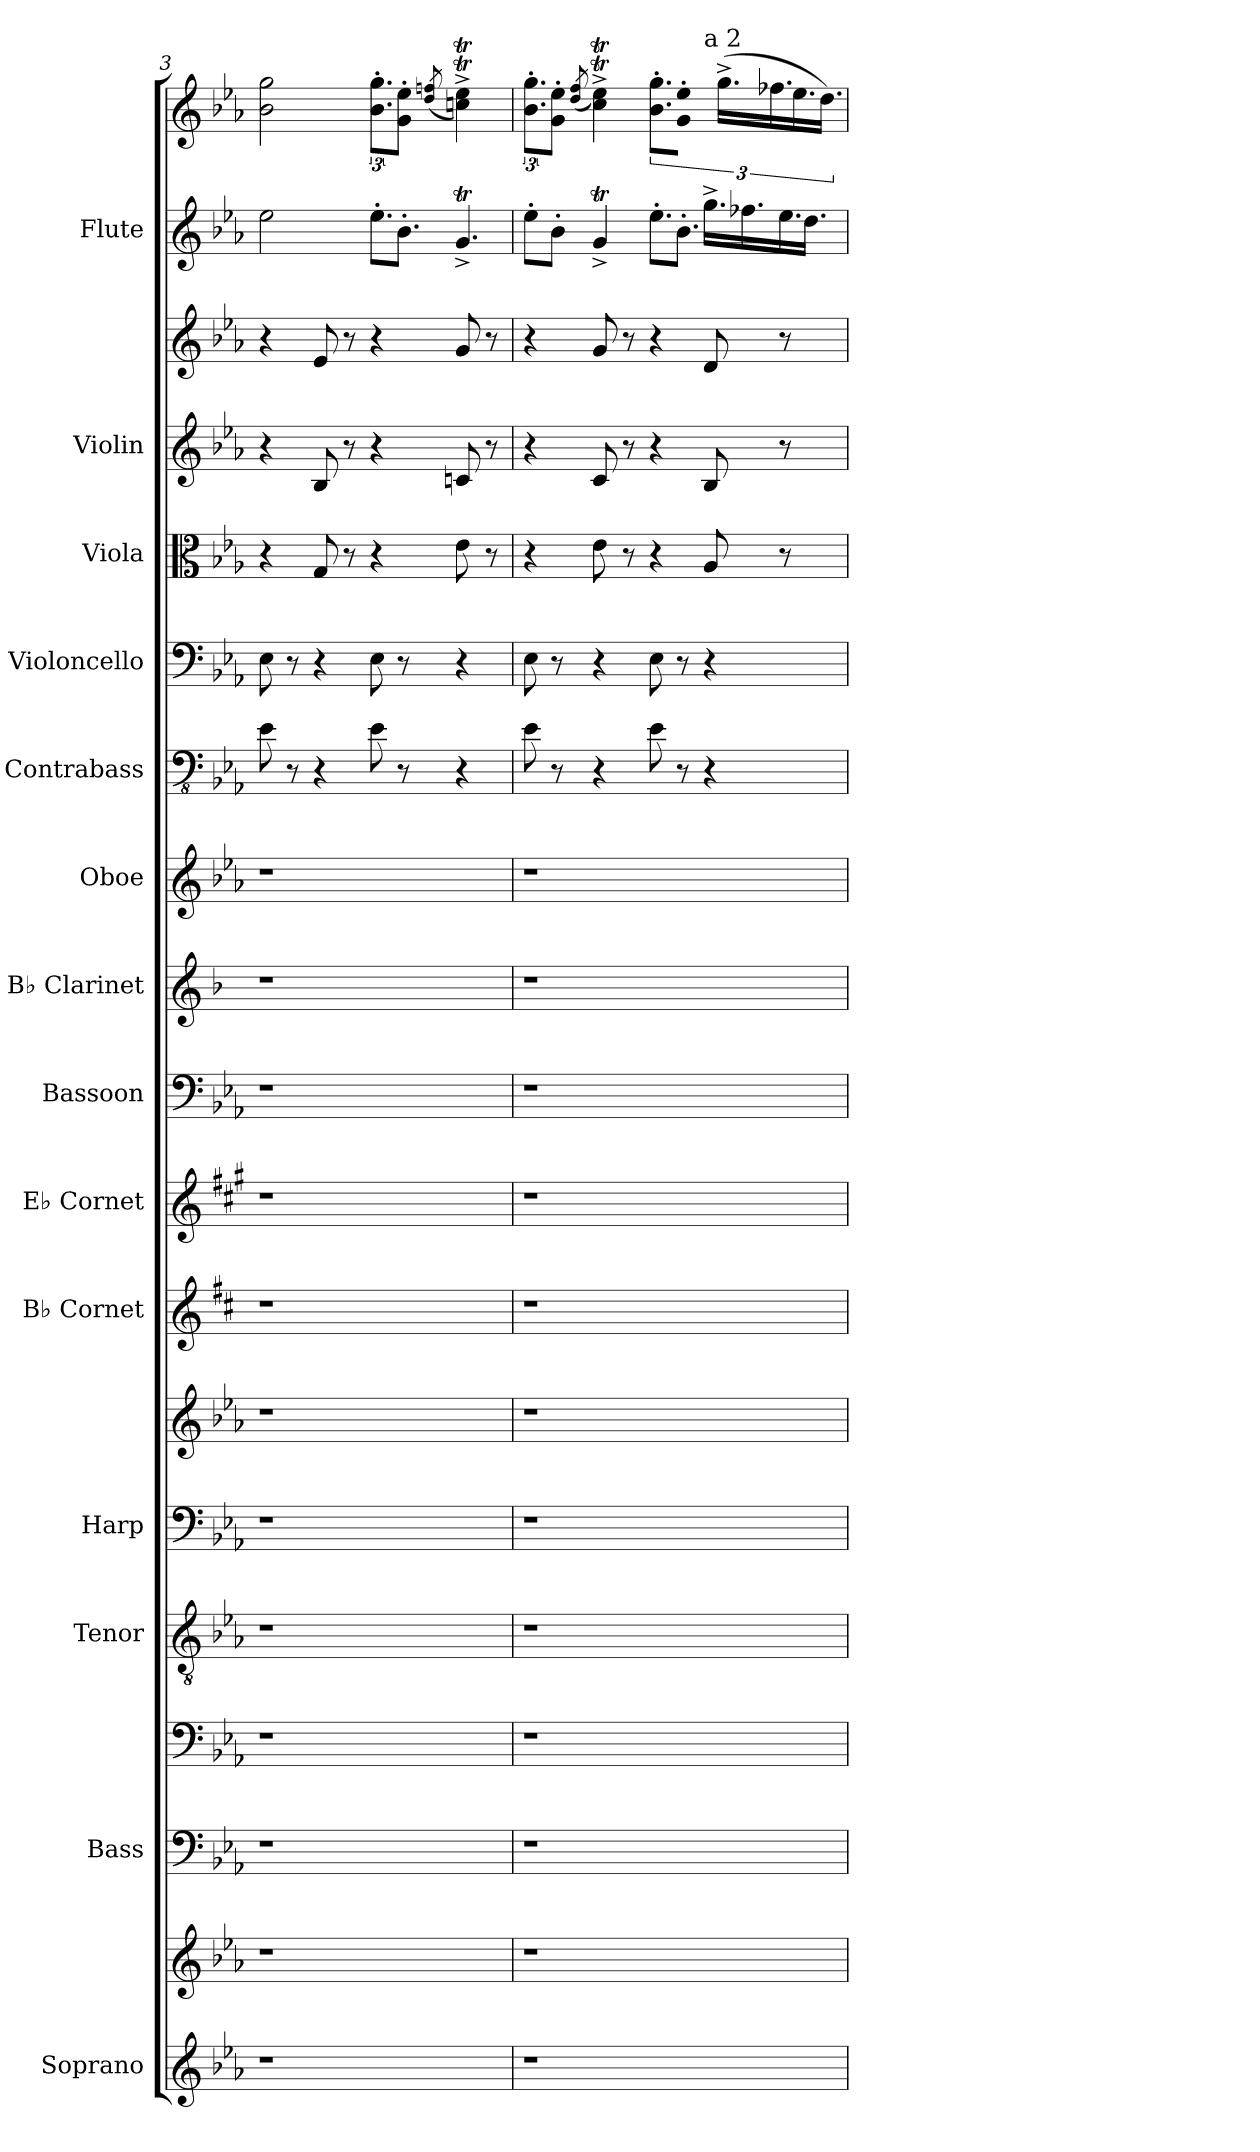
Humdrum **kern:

**kern	**kern	**kern	**kern	**kern	**kern	**kern	**kern	**kern	**kern	**kern	**kern	**kern	**kern	**kern	**kern	**kern	**kern	**kern
*part14	*part14	*part13	*part13	*part12	*part11	*part11	*part10	*part9	*part8	*part7	*part6	*part5	*part4	*part3	*part2	*part2	*part1	*part1
*staff19	*staff18	*staff17	*staff16	*staff15	*staff14	*staff13	*staff12	*staff11	*staff10	*staff9	*staff8	*staff7	*staff6	*staff5	*staff4	*staff3	*staff2	*staff1
*I"Soprano	*	*I"Bass	*	*I"Tenor	*I"Harp	*	*I"B♭ Cornet	*I"E♭ Cornet	*I"Bassoon	*I"B♭ Clarinet	*I"Oboe	*I"Contrabass	*I"Violoncello	*I"Viola	*I"Violin	*	*I"Flute	*
*I'S.	*	*I'B.	*	*I'T.	*I'Hrp.	*	*I'B♭ Cnt.	*I'E♭ Cnt.	*I'Bsn.	*I'B♭ Cl.	*I'Ob.	*I'Cb.	*I'Vc.	*I'Vla.	*I'Vln.	*	*I'Fl.	*
*clefG2	*clefG2	*clefF4	*clefF4	*clefGv2	*clefF4	*clefG2	*clefG2	*clefG2	*clefF4	*clefG2	*clefG2	*clefFv4	*clefF4	*clefC3	*clefG2	*clefG2	*clefG2	*clefG2
*	*	*	*	*	*	*	*ITrd1c2	*ITrd1c2	*	*ITrd1c2	*	*ITrd7c12	*	*	*	*	*	*
*k[b-e-a-]	*k[b-e-a-]	*k[b-e-a-]	*k[b-e-a-]	*k[b-e-a-]	*k[b-e-a-]	*k[b-e-a-]	*k[]	*k[f#]	*k[b-e-a-]	*k[b-e-a-]	*k[b-e-a-]	*k[b-e-a-]	*k[b-e-a-]	*k[b-e-a-]	*k[b-e-a-]	*k[b-e-a-]	*k[b-e-a-]	*k[b-e-a-]
=3	=3	=3	=3	=3	=3	=3	=3	=3	=3	=3	=3	=3	=3	=3	=3	=3	=3	=3
1r	1r	1r	1r	1r	1r	1r	1r	1r	1r	1r	1r	8EE-\	8E-\	4r	4r	4r	2ee-\	2b-\ 2gg\
.	.	.	.	.	.	.	.	.	.	.	.	8r	8r	.	.	.	.	.
.	.	.	.	.	.	.	.	.	.	.	.	4r	4r	8G/	8B-/	8e-/	.	.
.	.	.	.	.	.	.	.	.	.	.	.	.	.	8r	8r	8r	.	.
*	*	*	*	*	*	*	*	*	*	*	*	*	*	*	*	*	*Xtuplet	*
.	.	.	.	.	.	.	.	.	.	.	.	8EE-\	8E-\	4r	4r	4r	12.ee-'\L	12.b-\' 12.gg\'L
.	.	.	.	.	.	.	.	.	.	.	.	8r	8r	.	.	.	12.b-'\J	8g\' 8ee-\'J
.	.	.	.	.	.	.	.	.	.	.	.	.	.	.	.	.	.	(8qdd/ 8qffn/
.	.	.	.	.	.	.	.	.	.	.	.	4r	4r	8e-\	8cn/	8g/	6.gt^/	4ccn\T^ 4ee-\T^)
.	.	.	.	.	.	.	.	.	.	.	.	.	.	8r	8r	8r	.	.
=4	=4	=4	=4	=4	=4	=4	=4	=4	=4	=4	=4	=4	=4	=4	=4	=4	=4	=4
1r	1r	1r	1r	1r	1r	1r	1r	1r	1r	1r	1r	8EE-\	8E-\	4r	4r	4r	8ee-'\L	12.b-\' 12.gg\'L
.	.	.	.	.	.	.	.	.	.	.	.	8r	8r	.	.	.	8b-'\J	8g\' 8ee-\'J
.	.	.	.	.	.	.	.	.	.	.	.	.	.	.	.	.	.	(8qdd/ 8qff/
.	.	.	.	.	.	.	.	.	.	.	.	4r	4r	8e-\	8c/	8g/	4gt^/	4cc\T^ 4ee-\T^)
.	.	.	.	.	.	.	.	.	.	.	.	.	.	8r	8r	8r	.	.
.	.	.	.	.	.	.	.	.	.	.	.	8EE-\	8E-\	4r	4r	4r	12.ee-'\L	12.b-\' 12.gg\'L
.	.	.	.	.	.	.	.	.	.	.	.	8r	8r	.	.	.	12.b-'\J	8g\' 8ee-\'J
*	*	*	*	*	*	*	*	*	*	*	*	*	*	*	*	*	*	*Xtuplet
!	!	!	!	!	!	!	!	!	!	!	!	!	!	!	!	!	!	!LO:TX:a:t=a 2
.	.	.	.	.	.	.	.	.	.	.	.	4r	4r	8A-/	8B-/	8d/	24.gg^\LL	(24.gg^\LL
.	.	.	.	.	.	.	.	.	.	.	.	.	.	.	.	.	24.ff-X\	24.ff-X\
.	.	.	.	.	.	.	.	.	.	.	.	.	.	8r	8r	8r	24.ee-\	24.ee-\
.	.	.	.	.	.	.	.	.	.	.	.	.	.	.	.	.	24.dd\JJ	24.dd\JJ)
=	=	=	=	=	=	=	=	=	=	=	=	=	=	=	=	=	=	=
*-	*-	*-	*-	*-	*-	*-	*-	*-	*-	*-	*-	*-	*-	*-	*-	*-	*-	*-
